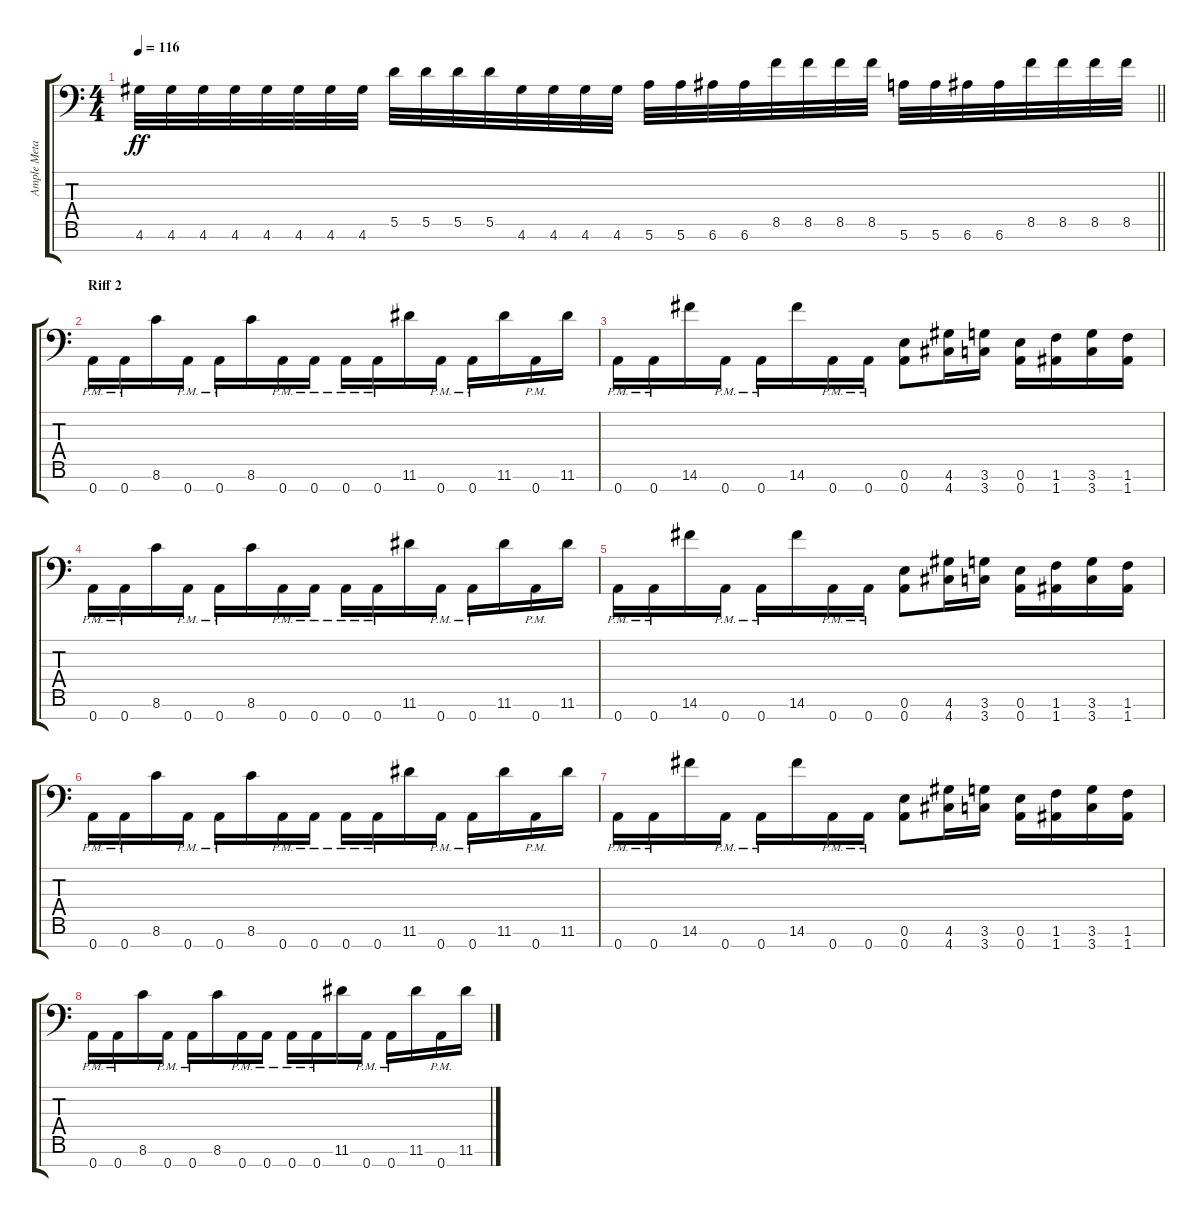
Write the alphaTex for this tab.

\track ("Ample Metal Hellrazer 01" "Ample Meta") {instrument distortionguitar}
\staff {score tabs}
\tuning (E4 B3 G3 D3 A2 E2 A1) {hide}
\ts (4 4)
\tempo 116
\clef f4
\barLineRight lightlight
\ks c
4.6.32{dy ff} 4.6.32 4.6.32 4.6.32 4.6.32 4.6.32 4.6.32 4.6.32 5.5.32 5.5.32 5.5.32 5.5.32 4.6.32 4.6.32 4.6.32 4.6.32 5.6.32 5.6.32 6.6.32 6.6.32 8.5.32 8.5.32 8.5.32 8.5.32 5.6.32 5.6.32 6.6.32 6.6.32 8.5.32 8.5.32 8.5.32 8.5.32 |
\section ("" "Riff 2")
0.7{pm}.16 0.7{pm}.16 8.6.16 0.7{pm}.16 0.7{pm}.16 8.6.16 0.7{pm}.16 0.7{pm}.16 0.7{pm}.16 0.7{pm}.16 11.6.16 0.7{pm}.16 0.7{pm}.16 11.6.16 0.7{pm}.16 11.6.16 |
0.7{pm}.16 0.7{pm}.16 14.6.16 0.7{pm}.16 0.7{pm}.16 14.6.16 0.7{pm}.16 0.7{pm}.16 (0.6 0.7).8 (4.6 4.7).16 (3.6 3.7).16 (0.6 0.7).16 (1.6 1.7).16 (3.6 3.7).16 (1.6 1.7).16 |
0.7{pm}.16 0.7{pm}.16 8.6.16 0.7{pm}.16 0.7{pm}.16 8.6.16 0.7{pm}.16 0.7{pm}.16 0.7{pm}.16 0.7{pm}.16 11.6.16 0.7{pm}.16 0.7{pm}.16 11.6.16 0.7{pm}.16 11.6.16 |
0.7{pm}.16 0.7{pm}.16 14.6.16 0.7{pm}.16 0.7{pm}.16 14.6.16 0.7{pm}.16 0.7{pm}.16 (0.6 0.7).8 (4.6 4.7).16 (3.6 3.7).16 (0.6 0.7).16 (1.6 1.7).16 (3.6 3.7).16 (1.6 1.7).16 |
0.7{pm}.16 0.7{pm}.16 8.6.16 0.7{pm}.16 0.7{pm}.16 8.6.16 0.7{pm}.16 0.7{pm}.16 0.7{pm}.16 0.7{pm}.16 11.6.16 0.7{pm}.16 0.7{pm}.16 11.6.16 0.7{pm}.16 11.6.16 |
0.7{pm}.16 0.7{pm}.16 14.6.16 0.7{pm}.16 0.7{pm}.16 14.6.16 0.7{pm}.16 0.7{pm}.16 (0.6 0.7).8 (4.6 4.7).16 (3.6 3.7).16 (0.6 0.7).16 (1.6 1.7).16 (3.6 3.7).16 (1.6 1.7).16 |
0.7{pm}.16 0.7{pm}.16 8.6.16 0.7{pm}.16 0.7{pm}.16 8.6.16 0.7{pm}.16 0.7{pm}.16 0.7{pm}.16 0.7{pm}.16 11.6.16 0.7{pm}.16 0.7{pm}.16 11.6.16 0.7{pm}.16 11.6.16
